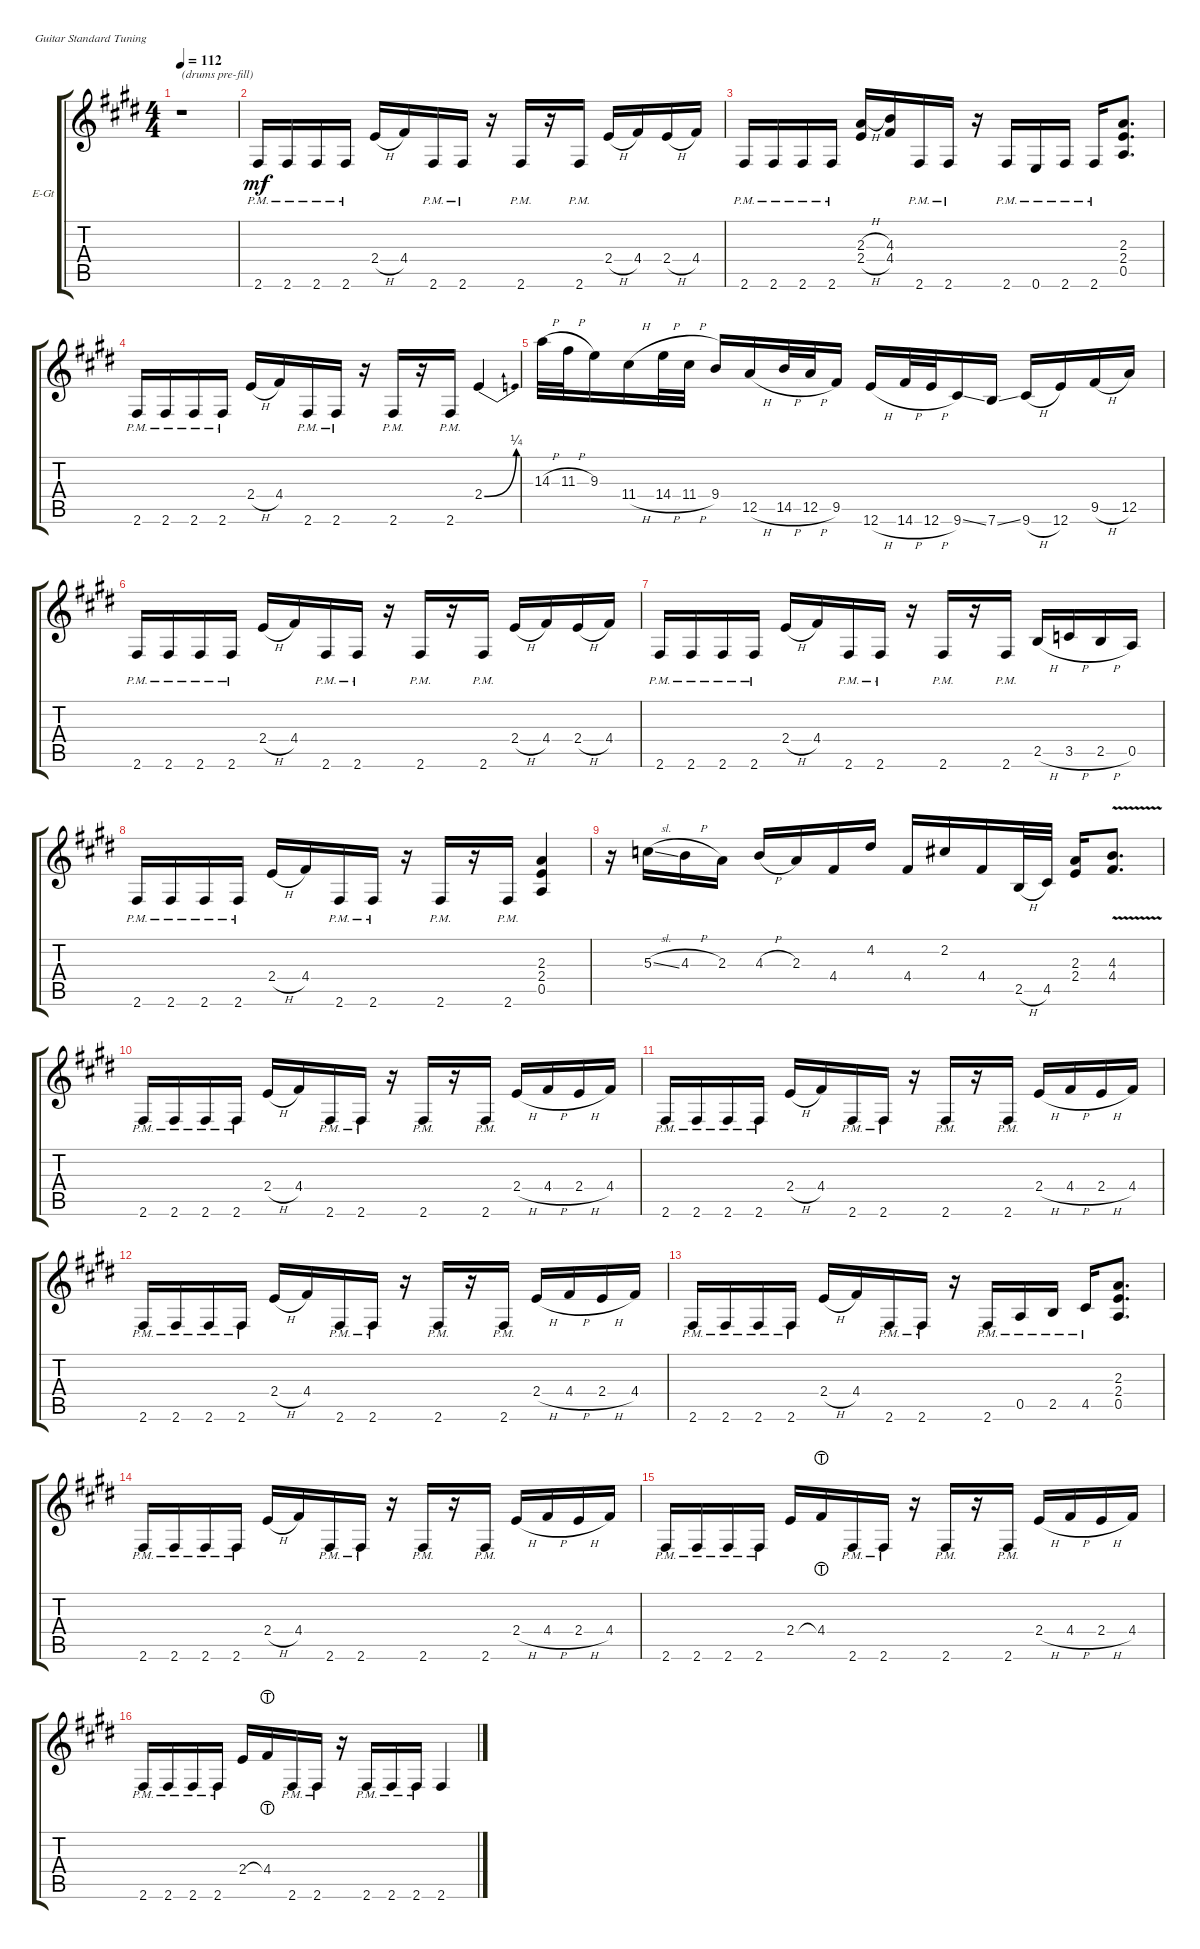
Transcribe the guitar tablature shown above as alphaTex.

\defaultSystemsLayout 4
\bracketExtendMode groupsimilarinstruments
\firstSystemTrackNameOrientation horizontal
\otherSystemsTrackNameOrientation horizontal
\track ("Electric Guitar" "E-Gt") {instrument overdrivenguitar}
\staff {score tabs}
\tuning (E4 B3 G3 D3 A2 E2)
\ts (4 4)
\tempo 112
\clef g2
\scale
0.485477
\ks e
r.1{txt "(drums pre-fill)" dy mf instrument overdrivenguitar} |
\scale
0.257261 2.6{pm}.16 2.6{pm}.16 2.6{pm}.16 2.6{pm}.16 2.4{h}.16 4.4.16 2.6{pm}.16 2.6{pm}.16 r.16 2.6{pm}.16 r.16 2.6{pm}.16 2.4{h}.16 4.4.16 2.4{h}.16 4.4.16 |
\scale
0.257261 2.6{pm}.16 2.6{pm}.16 2.6{pm}.16 2.6{pm}.16 (2.4{h} 2.3{h}).16 (4.4 4.3).16 2.6{pm}.16 2.6{pm}.16 r.16 2.6{pm}.16 0.6{pm}.16 2.6{pm}.16 2.6{pm}.16 (0.5 2.4 2.3).8{d} |
\scale
0.333333 2.6{pm}.16 2.6{pm}.16 2.6{pm}.16 2.6{pm}.16 2.4{h}.16 4.4.16 2.6{pm}.16 2.6{pm}.16 r.16 2.6{pm}.16 r.16 2.6{pm}.16 2.4{be (bend 0 0 59.4 1)}.4 |
\scale
0.333333 14.3{h}.32 11.3{h}.32 9.3.16 11.4{h}.16 14.4{h}.32 11.4{h}.32 9.4.16 12.5{h}.16 14.5{h}.32 12.5{h}.32 9.5.16 12.6{h}.16 14.6{h}.32 12.6{h}.32 9.6{ss}.16 7.6{ss}.16 9.6{h}.16 12.6.16 9.5{h}.16 12.5.16 |
2.6{pm}.16 2.6{pm}.16 2.6{pm}.16 2.6{pm}.16 2.4{h}.16 4.4.16 2.6{pm}.16 2.6{pm}.16 r.16 2.6{pm}.16 r.16 2.6{pm}.16 2.4{h}.16 4.4.16 2.4{h}.16 4.4.16 |
2.6{pm}.16 2.6{pm}.16 2.6{pm}.16 2.6{pm}.16 2.4{h}.16 4.4.16 2.6{pm}.16 2.6{pm}.16 r.16 2.6{pm}.16 r.16 2.6{pm}.16 2.5{h}.16 3.5{h}.16 2.5{h}.16 0.5.16 |
2.6{pm}.16 2.6{pm}.16 2.6{pm}.16 2.6{pm}.16 2.4{h}.16 4.4.16 2.6{pm}.16 2.6{pm}.16 r.16 2.6{pm}.16 r.16 2.6{pm}.16 (0.5 2.4 2.3).4 |
r.16 5.3{sl}.16 4.3{h}.16 2.3.16 4.3{h}.16 2.3.16 4.4.16 4.2.16 4.4.16 2.2.16 4.4.16 2.5{h}.32 4.5.32 (2.4 2.3).16 (4.4{v} 4.3).8{d} |
2.6{pm}.16 2.6{pm}.16 2.6{pm}.16 2.6{pm}.16 2.4{h}.16 4.4.16 2.6{pm}.16 2.6{pm}.16 r.16 2.6{pm}.16 r.16 2.6{pm}.16 2.4{h}.16 4.4{h}.16 2.4{h}.16 4.4.16 |
2.6{pm}.16 2.6{pm}.16 2.6{pm}.16 2.6{pm}.16 2.4{h}.16 4.4.16 2.6{pm}.16 2.6{pm}.16 r.16 2.6{pm}.16 r.16 2.6{pm}.16 2.4{h}.16 4.4{h}.16 2.4{h}.16 4.4.16 |
2.6{pm}.16 2.6{pm}.16 2.6{pm}.16 2.6{pm}.16 2.4{h}.16 4.4.16 2.6{pm}.16 2.6{pm}.16 r.16 2.6{pm}.16 r.16 2.6{pm}.16 2.4{h}.16 4.4{h}.16 2.4{h}.16 4.4.16 |
2.6{pm}.16 2.6{pm}.16 2.6{pm}.16 2.6{pm}.16 2.4{h}.16 4.4.16 2.6{pm}.16 2.6{pm}.16 r.16 2.6{pm}.16 0.5{pm}.16 2.5{pm}.16 4.5{pm}.16 (0.5 2.4 2.3).8{d} |
2.6{pm}.16 2.6{pm}.16 2.6{pm}.16 2.6{pm}.16 2.4{h}.16 4.4.16 2.6{pm}.16 2.6{pm}.16 r.16 2.6{pm}.16 r.16 2.6{pm}.16 2.4{h}.16 4.4{h}.16 2.4{h}.16 4.4.16 |
2.6{pm}.16 2.6{pm}.16 2.6{pm}.16 2.6{pm}.16 2.4.16 4.4{lht}.16 2.6{pm}.16 2.6{pm}.16 r.16 2.6{pm}.16 r.16 2.6{pm}.16 2.4{h}.16 4.4{h}.16 2.4{h}.16 4.4.16 |
2.6{pm}.16 2.6{pm}.16 2.6{pm}.16 2.6{pm}.16 2.4.16 4.4{lht}.16 2.6{pm}.16 2.6{pm}.16 r.16 2.6{pm}.16 2.6{pm}.16 2.6{pm}.16 2.6.4
